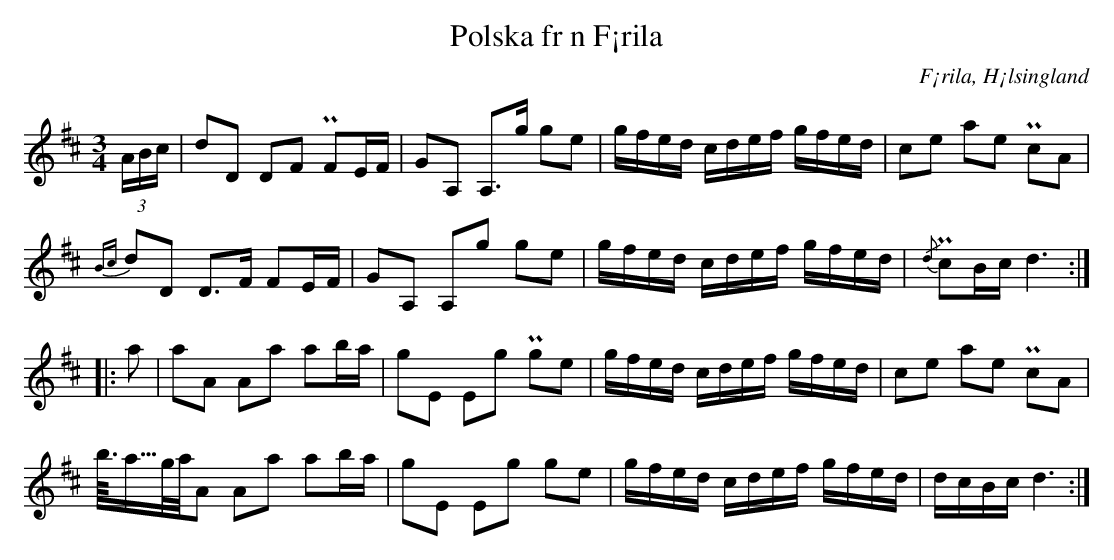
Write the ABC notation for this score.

X:1
T:Polska fr n F¡rila
O:F¡rila, H¡lsingland
M:3/4
L:1/16
U:t=turn
K:D
(3ABc | d2D2 D2F2 PF2EF | G2A,2 A,2>g2 g2e2 | gfed cdef gfed | c2e2 a2e2 Pc2A2 |
{Bc}d2D2 D2>F2 F2EF | G2A,2 A,2g2 g2e2 | gfed cdef gfed | {/d}Pc2Bc d6 ::
a2 | a2A2 A2a2 a2ba | g2E2 E2g2 Pg2e2 | gfed cdef gfed | c2e2 a2e2 Pc2A2 |
b3/8a5/8g4/8a4/8A2 A2a2 a2ba | g2E2 E2g2 g2e2 | gfed cdef gfed | dcBc d6 :|
